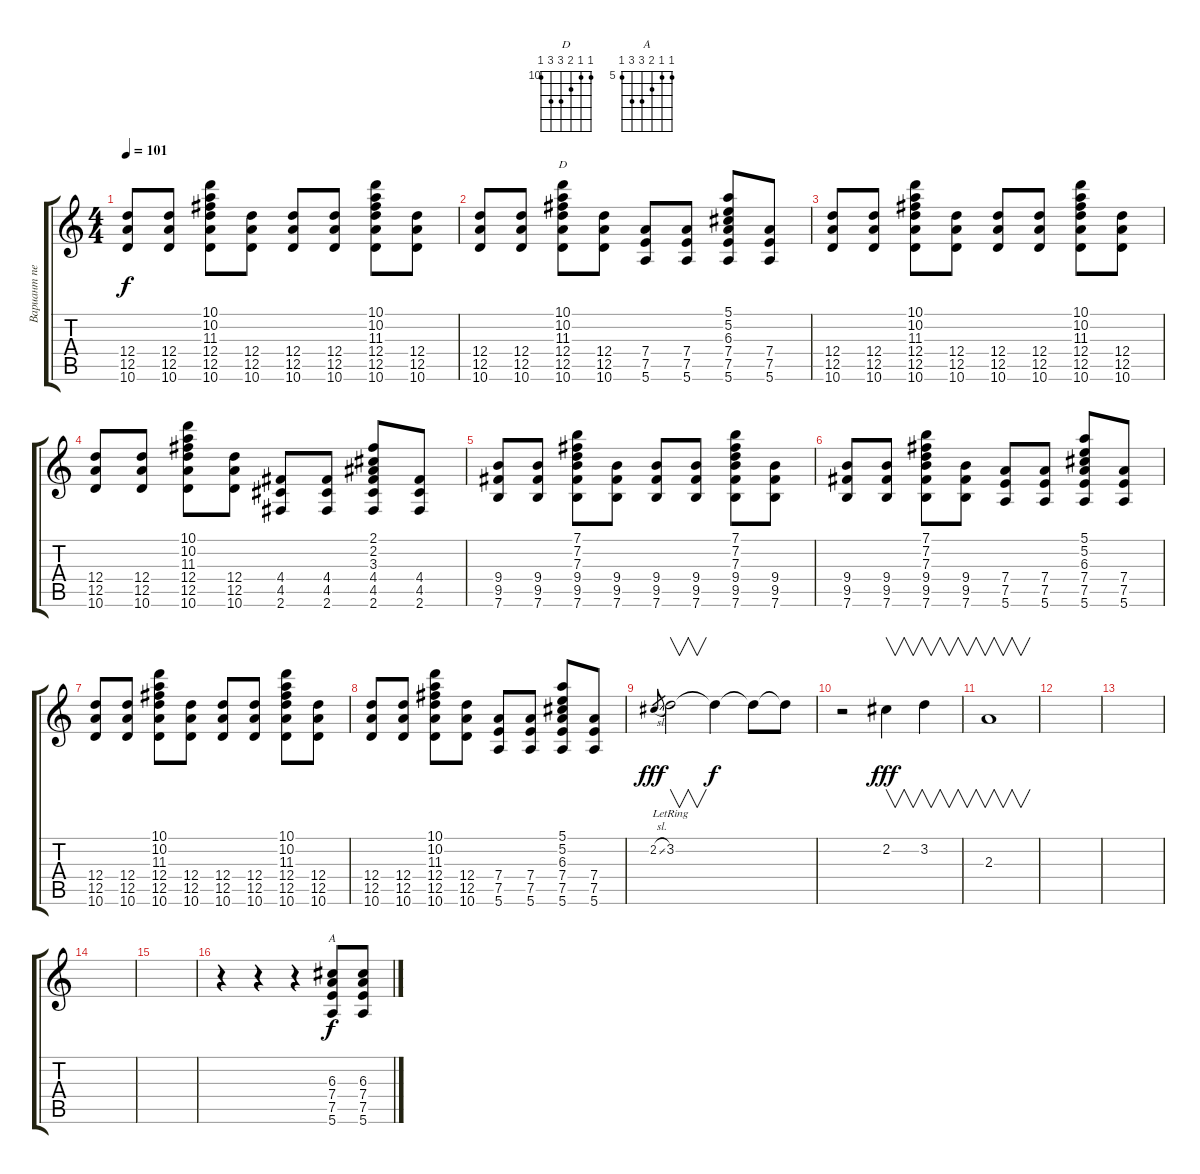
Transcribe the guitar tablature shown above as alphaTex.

\track ("Вариант песни" "Вариант пе") {instrument distortionguitar}
\staff {score tabs}
\tuning (E4 B3 G3 D3 A2 E2) {hide}
\chord ("D" 10 10 11 12 12 10) {firstfret 10}
\chord ("A" 5 5 6 7 7 5) {firstfret 5}
\ts (4 4)
\tempo 101
\clef g2
\ks c
(12.4 12.5 10.6).8{dy f} (12.4 12.5 10.6).8 (10.1 10.2 11.3 12.4 12.5 10.6).8 (12.4 12.5 10.6).8 (12.4 12.5 10.6).8 (12.4 12.5 10.6).8 (10.1 10.2 11.3 12.4 12.5 10.6).8 (12.4 12.5 10.6).8 |
(12.4 12.5 10.6).8 (12.4 12.5 10.6).8 (10.1 10.2 11.3 12.4 12.5 10.6).8{ch "D"} (12.4 12.5 10.6).8 (7.4 7.5 5.6).8 (7.4 7.5 5.6).8 (5.1 5.2 6.3 7.4 7.5 5.6).8 (7.4 7.5 5.6).8 |
(12.4 12.5 10.6).8 (12.4 12.5 10.6).8 (10.1 10.2 11.3 12.4 12.5 10.6).8 (12.4 12.5 10.6).8 (12.4 12.5 10.6).8 (12.4 12.5 10.6).8 (10.1 10.2 11.3 12.4 12.5 10.6).8 (12.4 12.5 10.6).8 |
(12.4 12.5 10.6).8 (12.4 12.5 10.6).8 (10.1 10.2 11.3 12.4 12.5 10.6).8 (12.4 12.5 10.6).8 (4.4 4.5 2.6).8 (4.4 4.5 2.6).8 (2.1 2.2 3.3 4.4 4.5 2.6).8 (4.4 4.5 2.6).8 |
(9.4 9.5 7.6).8 (9.4 9.5 7.6).8 (7.1 7.2 7.3 9.4 9.5 7.6).8 (9.4 9.5 7.6).8 (9.4 9.5 7.6).8 (9.4 9.5 7.6).8 (7.1 7.2 7.3 9.4 9.5 7.6).8 (9.4 9.5 7.6).8 |
(9.4 9.5 7.6).8 (9.4 9.5 7.6).8 (7.1 7.2 7.3 9.4 9.5 7.6).8 (9.4 9.5 7.6).8 (7.4 7.5 5.6).8 (7.4 7.5 5.6).8 (5.1 5.2 6.3 7.4 7.5 5.6).8 (7.4 7.5 5.6).8 |
(12.4 12.5 10.6).8 (12.4 12.5 10.6).8 (10.1 10.2 11.3 12.4 12.5 10.6).8 (12.4 12.5 10.6).8 (12.4 12.5 10.6).8 (12.4 12.5 10.6).8 (10.1 10.2 11.3 12.4 12.5 10.6).8 (12.4 12.5 10.6).8 |
(12.4 12.5 10.6).8 (12.4 12.5 10.6).8 (10.1 10.2 11.3 12.4 12.5 10.6).8 (12.4 12.5 10.6).8 (7.4 7.5 5.6).8 (7.4 7.5 5.6).8 (5.1 5.2 6.3 7.4 7.5 5.6).8 (7.4 7.5 5.6).8 |
2.2{sl}.8{gr dy fff} 3.2{lr}.2{v} 3.2{t}.4{dy f} 3.2{t}.8 3.2{t}.8 |
r.2 2.2.4{v dy fff} 3.2.4{v} |
2.3.1{v} |
|
|
|
|
r.4 r.4 r.4 (6.3 7.4 7.5 5.6).8{ch "A" dy f} (6.3 7.4 7.5 5.6).8
